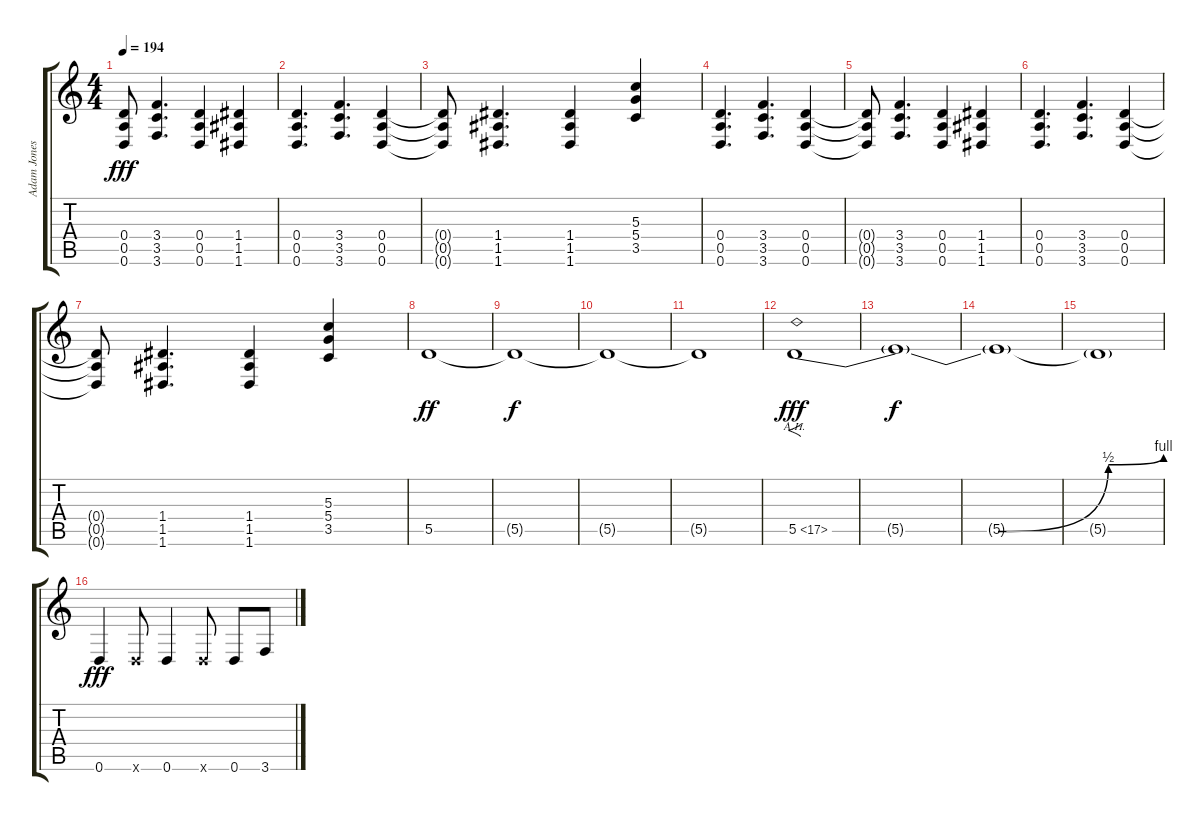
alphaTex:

\track ("Adam Jones" "Adam Jones") {instrument distortionguitar}
\staff {score tabs}
\tuning (E4 B3 G3 D3 A2 D2) {hide}
\ts (4 4)
\tempo 194
\clef g2
\ks c
(0.4{t} 0.5{t} 0.6{t}).8{dy fff} (3.4 3.5 3.6).4{d} (0.4 0.5 0.6).4 (1.4 1.5 1.6).4 |
(0.4 0.5 0.6).4{d} (3.4 3.5 3.6).4{d} (0.4 0.5 0.6).4 |
(0.4{t} 0.5{t} 0.6{t}).8 (1.4 1.5 1.6).4{d} (1.4 1.5 1.6).4 (5.3 5.4 3.5).4 |
(0.4 0.5 0.6).4{d} (3.4 3.5 3.6).4{d} (0.4 0.5 0.6).4 |
(0.4{t} 0.5{t} 0.6{t}).8 (3.4 3.5 3.6).4{d} (0.4 0.5 0.6).4 (1.4 1.5 1.6).4 |
(0.4 0.5 0.6).4{d} (3.4 3.5 3.6).4{d} (0.4 0.5 0.6).4 |
(0.4{t} 0.5{t} 0.6{t}).8 (1.4 1.5 1.6).4{d} (1.4 1.5 1.6).4 (5.3 5.4 3.5).4 |
5.5.1{dy ff} |
5.5{t}.1{dy f} |
5.5{t}.1 |
5.5{t}.1 |
5.5{be (custom 0 0 30 0 50 2 60 4) ah 12}.1{f dy fff} |
5.5{t}.1{dy f} |
5.5{t}.1 |
5.5{t}.1 |
0.6.4{dy fff} 0.6{x}.8 0.6.4 0.6{x}.8 0.6.8 3.6.8
